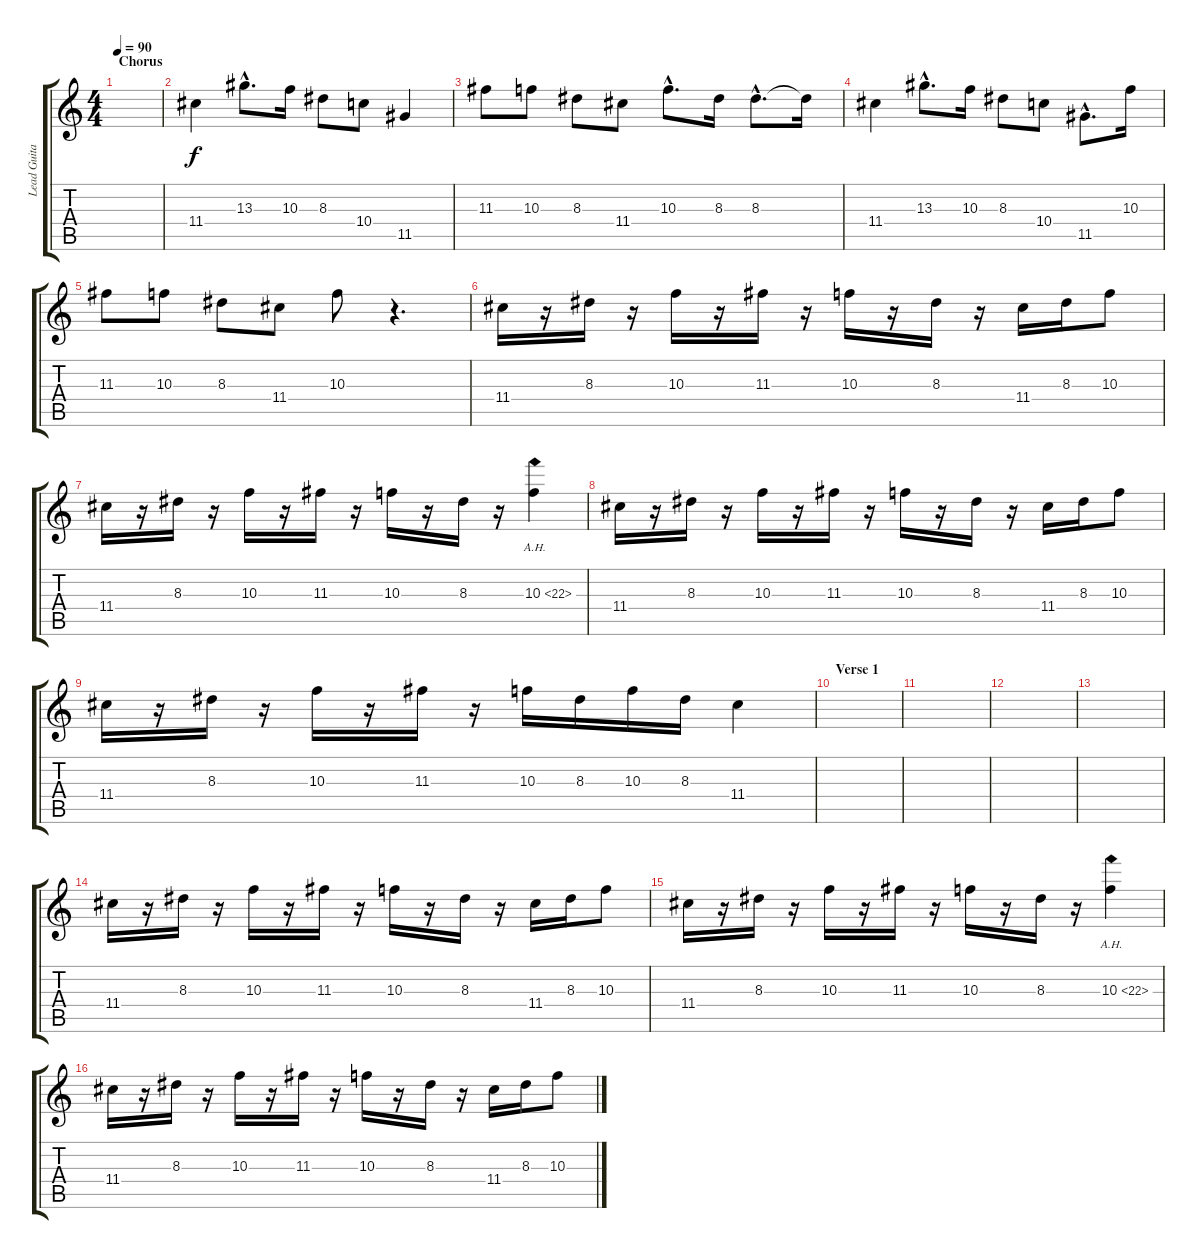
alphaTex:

\track ("Lead Guitar" "Lead Guita") {instrument distortionguitar}
\staff {score tabs}
\tuning (E4 B3 G3 D3 A2 E2) {hide}
\ts (4 4)
\section ("" "Chorus")
\tempo 90
\clef g2
\ks c
|
11.4.4 13.3{hac}.8{d} 10.3.16 8.3.8 10.4.8 11.5.4 |
11.3.8 10.3.8 8.3.8 11.4.8 10.3{hac}.8{d} 8.3.16 8.3{hac}.8{d} 8.3{t}.16 |
11.4.4 13.3{hac}.8{d} 10.3.16 8.3.8 10.4.8 11.5{hac}.8{d} 10.3.16 |
11.3.8 10.3.8 8.3.8 11.4.8 10.3.8 r.4{d} |
11.4.16 r.16 8.3.16 r.16 10.3.16 r.16 11.3.16 r.16 10.3.16 r.16 8.3.16 r.16 11.4.16 8.3.16 10.3.8 |
11.4.16 r.16 8.3.16 r.16 10.3.16 r.16 11.3.16 r.16 10.3.16 r.16 8.3.16 r.16 10.3{ah 12}.4 |
11.4.16 r.16 8.3.16 r.16 10.3.16 r.16 11.3.16 r.16 10.3.16 r.16 8.3.16 r.16 11.4.16 8.3.16 10.3.8 |
11.4.16 r.16 8.3.16 r.16 10.3.16 r.16 11.3.16 r.16 10.3.16 8.3.16 10.3.16 8.3.16 11.4.4 |
\section ("" "Verse 1")
|
|
|
|
11.4.16 r.16 8.3.16 r.16 10.3.16 r.16 11.3.16 r.16 10.3.16 r.16 8.3.16 r.16 11.4.16 8.3.16 10.3.8 |
11.4.16 r.16 8.3.16 r.16 10.3.16 r.16 11.3.16 r.16 10.3.16 r.16 8.3.16 r.16 10.3{ah 12}.4 |
11.4.16 r.16 8.3.16 r.16 10.3.16 r.16 11.3.16 r.16 10.3.16 r.16 8.3.16 r.16 11.4.16 8.3.16 10.3.8
